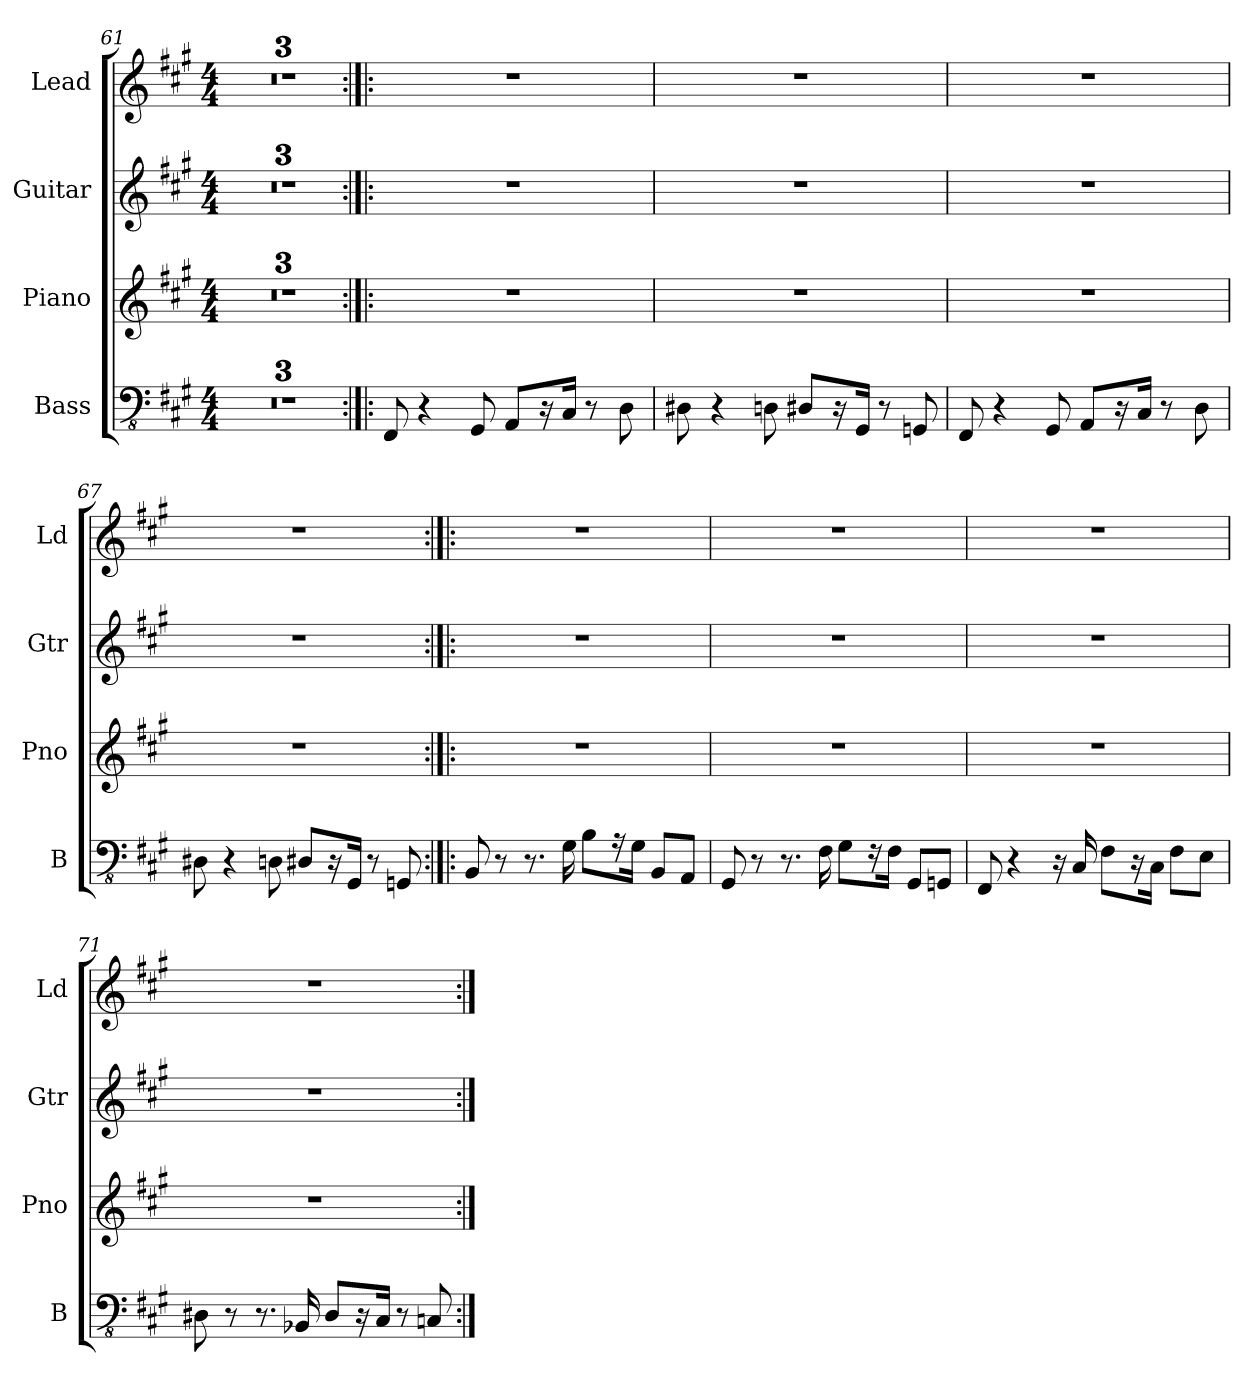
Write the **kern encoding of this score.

**kern	**kern	**kern	**kern
*part4	*part3	*part2	*part1
*staff4	*staff3	*staff2	*staff1
*I"Bass	*I"Piano	*I"Guitar	*I"Lead
*I'B	*I'Pno	*I'Gtr	*I'Ld
!!LO:PB:g=z
*clefFv4	*clefG2	*clefG2	*clefG2
*k[f#c#g#]	*k[f#c#g#]	*k[f#c#g#]	*k[f#c#g#]
*A:	*A:	*A:	*A:
*M4/4	*M4/4	*M4/4	*M4/4
=61	=61	=61	=61
1r	1r	1r	1r
=62	=62	=62	=62
1r	1r	1r	1r
=63	=63	=63	=63
1r	1r	1r	1r
=64:|!|:	=64:|!|:	=64:|!|:	=64:|!|:
8FFF#/	1r	1r	1r
4r	.	.	.
8GGG#/	.	.	.
8AAA/L	.	.	.
16r	.	.	.
16CC#/Jk	.	.	.
8r	.	.	.
8DD\	.	.	.
=65	=65	=65	=65
8DD#X\	1r	1r	1r
4r	.	.	.
8DDn\	.	.	.
8DD#X/L	.	.	.
16r	.	.	.
16GGG#/Jk	.	.	.
8r	.	.	.
8GGGn/	.	.	.
!!LO:LB:g=z
=66	=66	=66	=66
8FFF#/	1r	1r	1r
4r	.	.	.
8GGG#/	.	.	.
8AAA/L	.	.	.
16r	.	.	.
16CC#/Jk	.	.	.
8r	.	.	.
8DD\	.	.	.
=67	=67	=67	=67
8DD#X\	1r	1r	1r
4r	.	.	.
8DDn\	.	.	.
8DD#X/L	.	.	.
16r	.	.	.
16GGG#/Jk	.	.	.
8r	.	.	.
8GGGn/	.	.	.
=68:|!|:	=68:|!|:	=68:|!|:	=68:|!|:
8BBB/	1r	1r	1r
8r	.	.	.
8.r	.	.	.
16GG#\	.	.	.
8BB\L	.	.	.
16r	.	.	.
16GG#\Jk	.	.	.
8BBB/L	.	.	.
8AAA/J	.	.	.
!!LO:PB:g=z
=69	=69	=69	=69
8GGG#/	1r	1r	1r
8r	.	.	.
8.r	.	.	.
16FF#\	.	.	.
8GG#\L	.	.	.
16r	.	.	.
16FF#\Jk	.	.	.
8GGG#/L	.	.	.
8GGGn/J	.	.	.
=70	=70	=70	=70
8FFF#/	1r	1r	1r
4r	.	.	.
16r	.	.	.
16CC#/	.	.	.
8FF#\L	.	.	.
16r	.	.	.
16CC#\Jk	.	.	.
8FF#\L	.	.	.
8EE\J	.	.	.
=71	=71	=71	=71
8DD#X\	1r	1r	1r
8r	.	.	.
8.r	.	.	.
16BBB-X/	.	.	.
8DD#/L	.	.	.
16r	.	.	.
16CC#/Jk	.	.	.
8r	.	.	.
8CCn/	.	.	.
=:|!	=:|!	=:|!	=:|!
*-	*-	*-	*-
